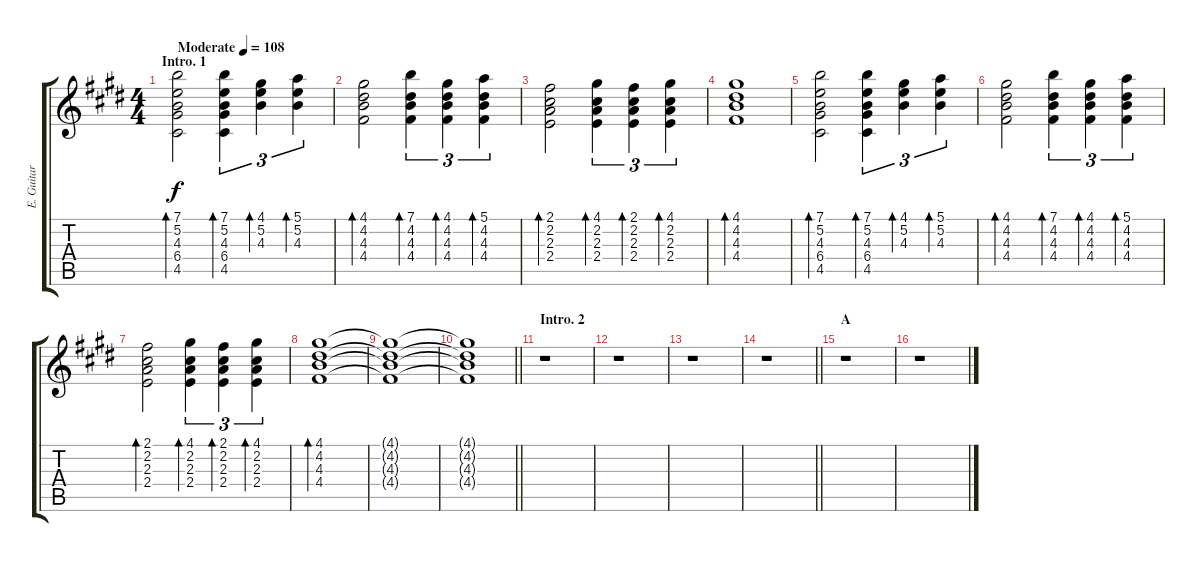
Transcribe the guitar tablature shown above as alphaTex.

\track ("E. Guitar" "E. Guitar") {instrument electricguitarclean}
\staff {score tabs}
\tuning (E4 B3 G3 D3 A2 E2) {hide}
\ts (4 4)
\section ("" "Intro. 1")
\tempo (108 "Moderate")
\clef g2
\ks e
(7.1 5.2 4.3 6.4 4.5).2{bd 240 dy f instrument electricguitarclean} (7.1 5.2 4.3 6.4 4.5).4{tu (3 2) bd 120} (4.1 5.2 4.3).4{tu (3 2) bd 120} (5.1 5.2 4.3).4{tu (3 2) bd 120} |
(4.1 4.2 4.3 4.4).2{bd 240} (7.1 4.2 4.3 4.4).4{tu (3 2) bd 120} (4.1 4.2 4.3 4.4).4{tu (3 2) bd 120} (5.1 4.2 4.3 4.4).4{tu (3 2) bd 120} |
(2.1 2.2 2.3 2.4).2{bd 240} (4.1 2.2 2.3 2.4).4{tu (3 2) bd 120} (2.1 2.2 2.3 2.4).4{tu (3 2) bd 120} (4.1 2.2 2.3 2.4).4{tu (3 2) bd 120} |
(4.1 4.2 4.3 4.4).1{bd 240} |
(7.1 5.2 4.3 6.4 4.5).2{bd 240} (7.1 5.2 4.3 6.4 4.5).4{tu (3 2) bd 120} (4.1 5.2 4.3).4{tu (3 2) bd 120} (5.1 5.2 4.3).4{tu (3 2) bd 120} |
(4.1 4.2 4.3 4.4).2{bd 240} (7.1 4.2 4.3 4.4).4{tu (3 2) bd 120} (4.1 4.2 4.3 4.4).4{tu (3 2) bd 120} (5.1 4.2 4.3 4.4).4{tu (3 2) bd 120} |
(2.1 2.2 2.3 2.4).2{bd 240} (4.1 2.2 2.3 2.4).4{tu (3 2) bd 120} (2.1 2.2 2.3 2.4).4{tu (3 2) bd 120} (4.1 2.2 2.3 2.4).4{tu (3 2) bd 120} |
(4.1 4.2 4.3 4.4).1{bd 240} |
(4.1{t} 4.2{t} 4.3{t} 4.4{t}).1 |
\barLineRight lightlight
(4.1{t} 4.2{t} 4.3{t} 4.4{t}).1 |
\section ("" "Intro. 2")
r.1 |
r.1 |
r.1 |
\barLineRight lightlight
r.1 |
\section ("" "A")
r.1 |
r.1
